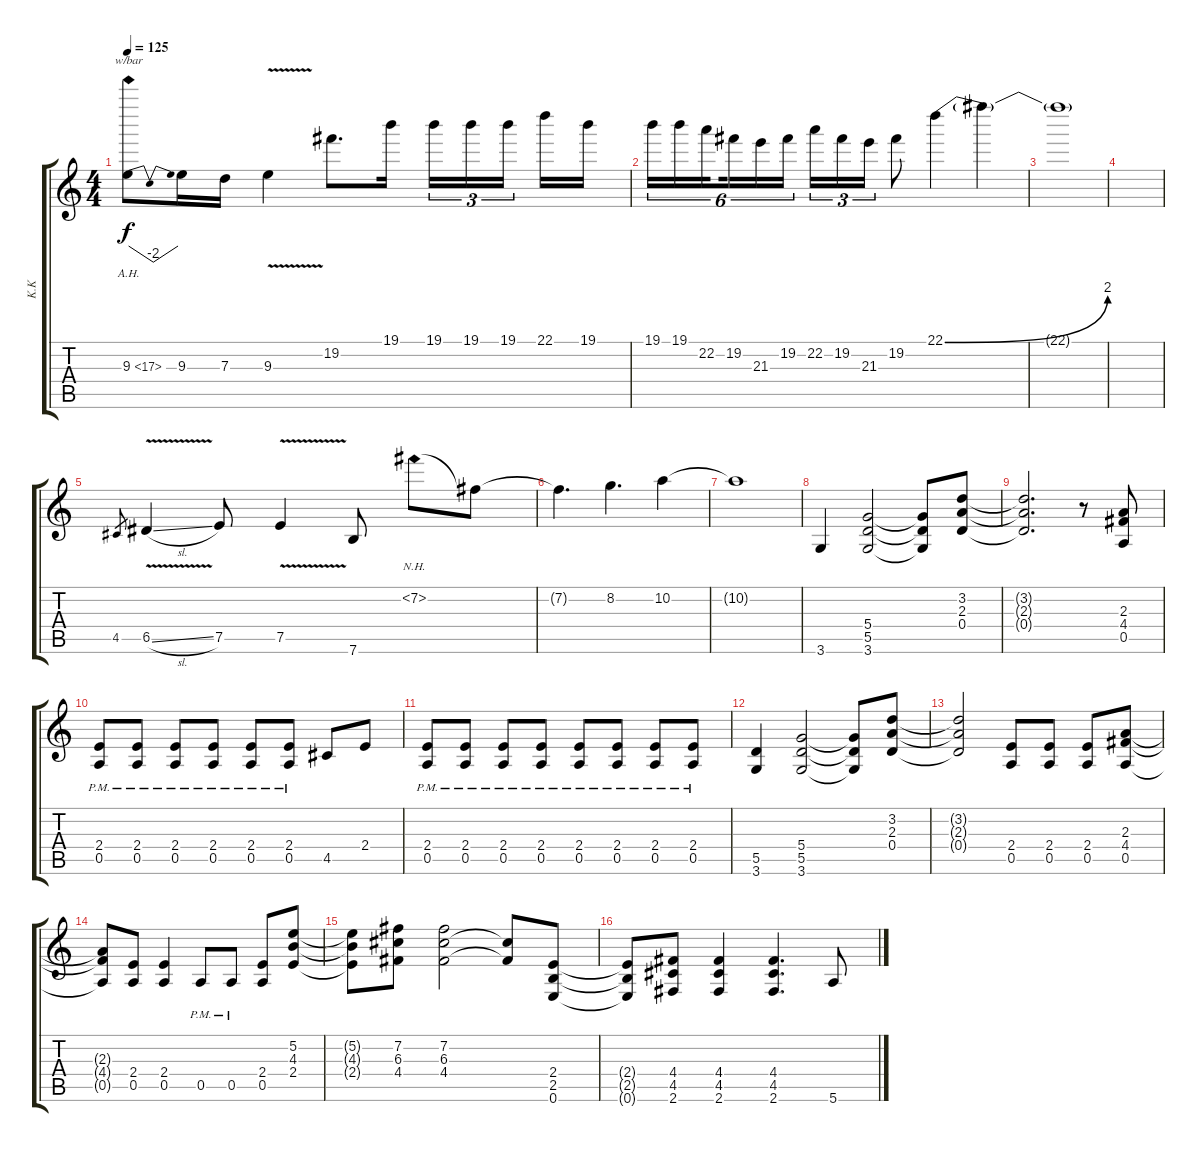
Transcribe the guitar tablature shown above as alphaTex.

\track ("K.K " "K.K ") {instrument distortionguitar}
\staff {score tabs}
\tuning (E4 B3 G3 D3 A2 E2) {hide}
\ts (4 4)
\tempo 125
\clef g2
\ks c
9.3{ah 8}.8{tbe (dip default 0 0 30 -8 60 0) dy f} 9.3.16 7.3.16 9.3{v}.4 19.2.8{d} 19.1.16 19.1.16{tu (3 2)} 19.1.16{tu (3 2)} 19.1.16{tu (3 2) beam splitsecondary} 22.1.16 19.1.16 |
19.1.16{tu (6 4)} 19.1.16{tu (6 4)} 22.2.16{tu (6 4) beam splitsecondary} 19.2.16{tu (6 4)} 21.3.16{tu (6 4)} 19.2.16{tu (6 4)} 22.2.16{tu (3 2)} 19.2.16{tu (3 2)} 21.3.16{tu (3 2)} 19.2.8 22.1{be (bend 0 0 60 8)}.4 22.1{t}.4 |
22.1{t}.1 |
|
4.5.8{gr} 6.5{v sl}.4 7.5.8 7.5{v}.4 7.6.8 7.2{nh}.8 7.2{t}.8 |
7.2{t}.4{d} 8.2.4{d} 10.2.4 |
10.2{t}.1 |
3.6.4 (5.4 5.5 3.6).2 (5.4{t} 5.5{t} 3.6{t}).8 (3.2 2.3 0.4).8 |
(3.2{t} 2.3{t} 0.4{t}).2{d} r.8 (2.3 4.4 0.5).8 |
(2.4 0.5{pm}).8 (2.4 0.5{pm}).8 (2.4 0.5{pm}).8 (2.4 0.5{pm}).8 (2.4 0.5{pm}).8 (2.4 0.5{pm}).8 4.5.8 2.4.8 |
(2.4 0.5{pm}).8 (2.4 0.5{pm}).8 (2.4 0.5{pm}).8 (2.4 0.5{pm}).8 (2.4 0.5{pm}).8 (2.4 0.5{pm}).8 (2.4 0.5{pm}).8 (2.4 0.5{pm}).8 |
(5.5 3.6).4 (5.4 5.5 3.6).2 (5.4{t} 5.5{t} 3.6{t}).8 (3.2 2.3 0.4).8 |
(3.2{t} 2.3{t} 0.4{t}).2 (2.4 0.5).8 (2.4 0.5).8 (2.4 0.5).8 (2.3 4.4 0.5).8 |
(2.3{t} 4.4{t} 0.5{t}).8 (2.4 0.5).8 (2.4 0.5).4 0.5{pm}.8 0.5{pm}.8 (2.4 0.5).8 (5.2 4.3 2.4).8 |
(5.2{t} 4.3{t} 2.4{t}).8 (7.2 6.3 4.4).8 (7.2 6.3 4.4).2 (6.3{t} 4.4{t}).8 (2.4 2.5 0.6).8 |
(2.4{t} 2.5{t} 0.6{t}).8 (4.4 4.5 2.6).8 (4.4 4.5 2.6).4 (4.4 4.5 2.6).4{d} 5.6.8
